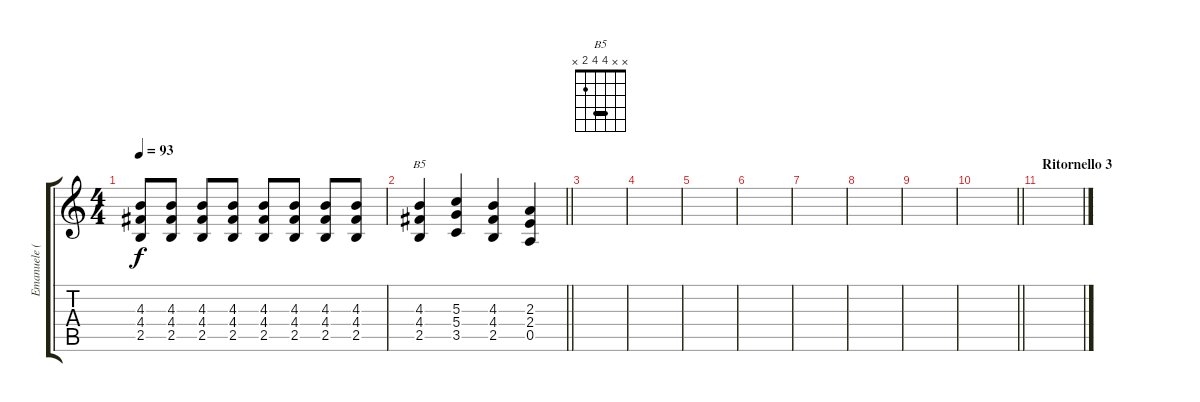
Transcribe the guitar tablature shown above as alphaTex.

\track ("Emanuele (Chitarra 2)" "Emanuele (") {instrument electricguitarclean}
\staff {score tabs}
\tuning (E4 B3 G3 D3 A2 E2) {hide}
\chord ("B5" x x 4 4 2 x) {barre 4}
\ts (4 4)
\tempo 93
\clef g2
\ks c
(4.3 4.4 2.5).8{dy f} (4.3 4.4 2.5).8 (4.3 4.4 2.5).8 (4.3 4.4 2.5).8 (4.3 4.4 2.5).8 (4.3 4.4 2.5).8 (4.3 4.4 2.5).8 (4.3 4.4 2.5).8 |
\barLineRight lightlight
(4.3 4.4 2.5).4{ch "B5"} (5.3 5.4 3.5).4 (4.3 4.4 2.5).4 (2.3 2.4 0.5).4 |
|
|
|
|
|
|
|
\barLineRight lightlight
|
\section ("" "Ritornello 3")
